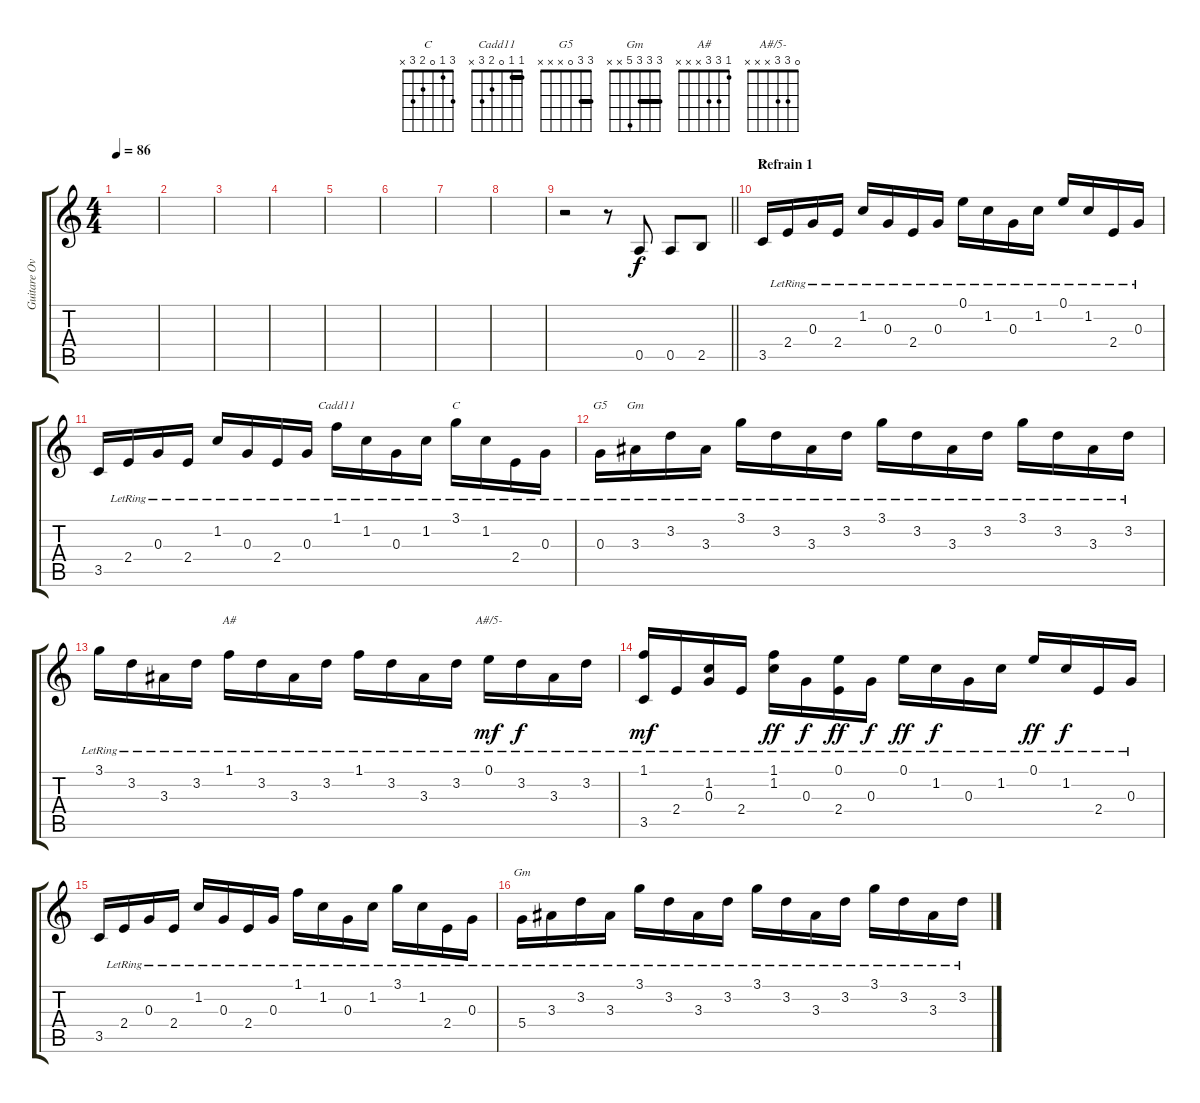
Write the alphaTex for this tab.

\track ("Guitare Over. [Matthew Bellamy]" "Guitare Ov") {instrument overdrivenguitar}
\staff {score tabs}
\tuning (E4 B3 G3 D3 A2 E2) {hide}
\chord ("C" 0 1 0 2 3 x)
\chord ("Cadd11" 1 1 0 2 3 x) {barre 1}
\chord ("C" 3 1 0 2 3 x)
\chord ("G5" 3 3 0 x x x) {barre 3}
\chord ("Gm" 3 3 3 x x x) {barre 3}
\chord ("A#" 1 3 3 x x x)
\chord ("A#/5-" 0 3 3 x x x)
\chord ("Gm" 3 3 3 5 x x) {barre 3}
\ts (4 4)
\tempo 86
\clef g2
\ks c
|
|
|
|
|
|
|
|
\barLineRight lightlight
r.2 r.8 0.5.8 0.5.8 2.5.8 |
\section ("" "Refrain 1")
3.5.16{ch "C"} 2.4{lr}.16 0.3{lr}.16 2.4{lr}.16 1.2{lr}.16 0.3{lr}.16 2.4{lr}.16 0.3{lr}.16 0.1{lr}.16 1.2{lr}.16 0.3{lr}.16 1.2{lr}.16 0.1{lr}.16 1.2{lr}.16 2.4{lr}.16 0.3{lr}.16 |
3.5.16 2.4{lr}.16 0.3{lr}.16 2.4{lr}.16 1.2{lr}.16 0.3{lr}.16 2.4{lr}.16 0.3{lr}.16 1.1{lr}.16{ch "Cadd11"} 1.2{lr}.16 0.3{lr}.16 1.2{lr}.16 3.1{lr}.16{ch "C"} 1.2{lr}.16 2.4{lr}.16 0.3{lr}.16 |
0.3{lr}.16{ch "G5"} 3.3{lr}.16{ch "Gm"} 3.2{lr}.16 3.3{lr}.16 3.1{lr}.16 3.2{lr}.16 3.3{lr}.16 3.2{lr}.16 3.1{lr}.16 3.2{lr}.16 3.3{lr}.16 3.2{lr}.16 3.1{lr}.16 3.2{lr}.16 3.3{lr}.16 3.2{lr}.16 |
3.1{lr}.16 3.2{lr}.16 3.3{lr}.16 3.2{lr}.16 1.1{lr}.16{ch "A#"} 3.2{lr}.16 3.3{lr}.16 3.2{lr}.16 1.1{lr}.16 3.2{lr}.16 3.3{lr}.16 3.2{lr}.16 0.1{lr}.16{ch "A#/5-" dy mf} 3.2{lr}.16{dy f} 3.3{lr}.16 3.2{lr}.16 |
(1.1{lr} 3.5).16{dy mf} 2.4{lr}.16 (1.2{lr} 0.3{lr}).16 2.4{lr}.16 (1.1{lr} 1.2).16{dy ff} 0.3{lr}.16{dy f} (0.1{lr} 2.4{lr}).16{dy ff} 0.3{lr}.16{dy f} 0.1{lr}.16{dy ff} 1.2{lr}.16{dy f} 0.3{lr}.16 1.2{lr}.16 0.1{lr}.16{dy ff} 1.2{lr}.16{dy f} 2.4{lr}.16 0.3{lr}.16 |
3.5.16 2.4{lr}.16 0.3{lr}.16 2.4{lr}.16 1.2{lr}.16 0.3{lr}.16 2.4{lr}.16 0.3{lr}.16 1.1{lr}.16 1.2{lr}.16 0.3{lr}.16 1.2{lr}.16 3.1{lr}.16 1.2{lr}.16 2.4{lr}.16 0.3{lr}.16 |
5.4{lr}.16{ch "Gm"} 3.3{lr}.16 3.2{lr}.16 3.3{lr}.16 3.1{lr}.16 3.2{lr}.16 3.3{lr}.16 3.2{lr}.16 3.1{lr}.16 3.2{lr}.16 3.3{lr}.16 3.2{lr}.16 3.1{lr}.16 3.2{lr}.16 3.3{lr}.16 3.2{lr}.16
